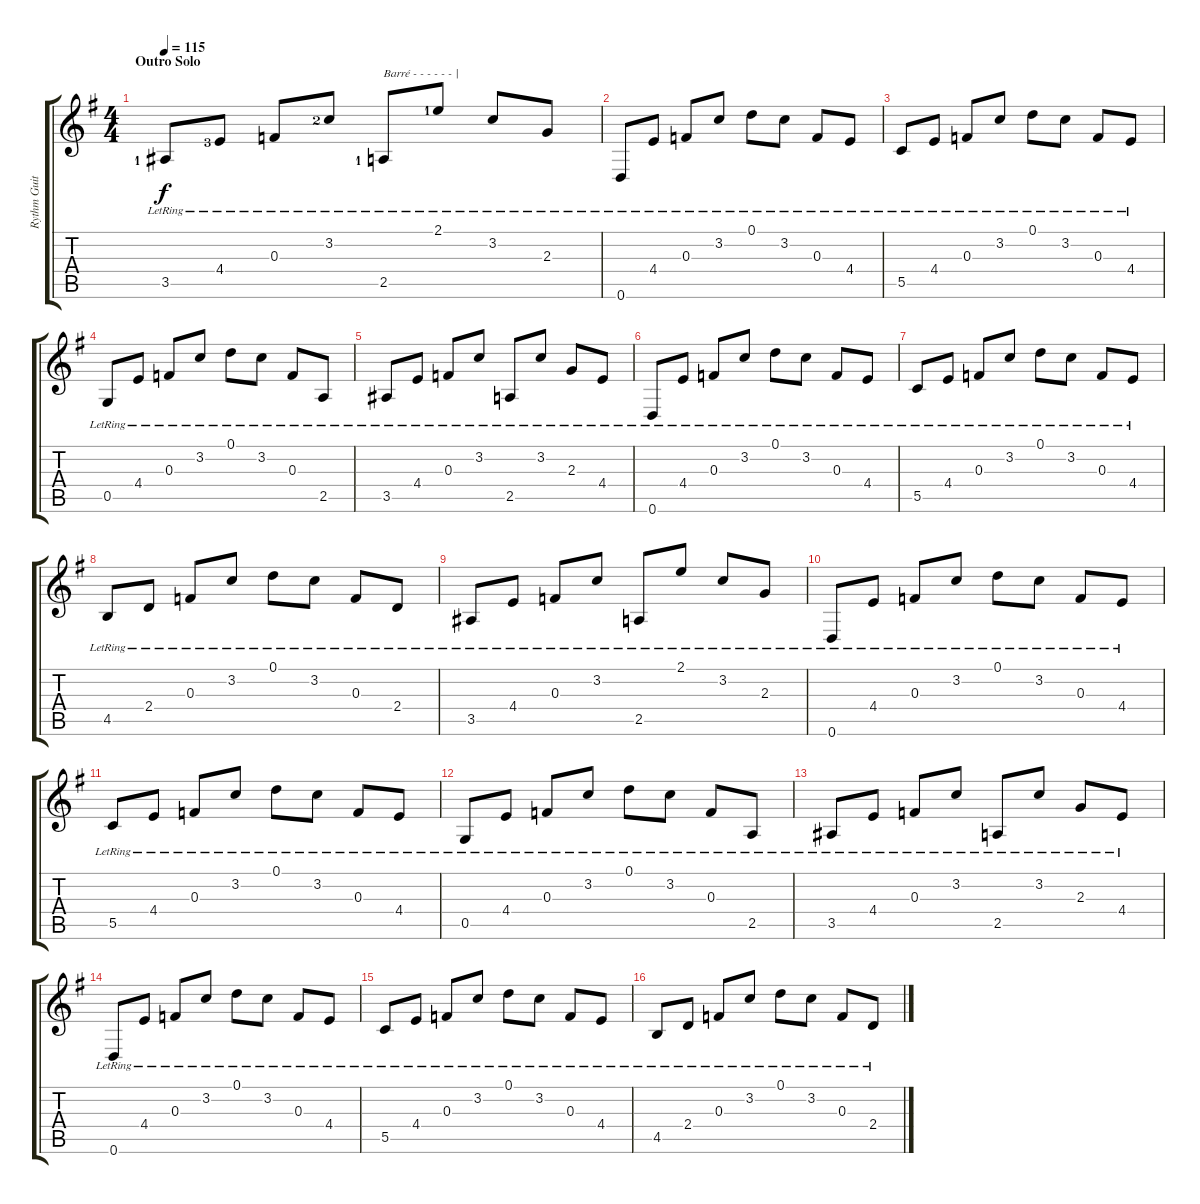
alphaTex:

\track ("Rythm Guitar 1" "Rythm Guit") {instrument distortionguitar}
\staff {score tabs}
\tuning (D4 A3 F3 C3 G2 D2) {hide}
\ts (4 4)
\section ("" "Outro Solo")
\tempo 115
\clef g2
\ks g
3.5{lr lf 2}.8{dy f} 4.4{lr lf 4}.8 0.3{lr}.8 3.2{lr lf 3}.8 2.5{lr lf 2}.8{txt "Barré - - - - - - |"} 2.1{lr lf 2}.8 3.2{lr}.8 2.3{lr}.8 |
0.6{lr}.8 4.4{lr}.8 0.3{lr}.8 3.2{lr}.8 0.1{lr}.8 3.2{lr}.8 0.3{lr}.8 4.4{lr}.8 |
5.5{lr}.8 4.4{lr}.8 0.3{lr}.8 3.2{lr}.8 0.1{lr}.8 3.2{lr}.8 0.3{lr}.8 4.4{lr}.8 |
0.5{lr}.8 4.4{lr}.8 0.3{lr}.8 3.2{lr}.8 0.1{lr}.8 3.2{lr}.8 0.3{lr}.8 2.5{lr}.8 |
3.5{lr}.8 4.4{lr}.8 0.3{lr}.8 3.2{lr}.8 2.5{lr}.8 3.2{lr}.8 2.3{lr}.8 4.4{lr}.8 |
0.6{lr}.8 4.4{lr}.8 0.3{lr}.8 3.2{lr}.8 0.1{lr}.8 3.2{lr}.8 0.3{lr}.8 4.4{lr}.8 |
5.5{lr}.8 4.4{lr}.8 0.3{lr}.8 3.2{lr}.8 0.1{lr}.8 3.2{lr}.8 0.3{lr}.8 4.4{lr}.8 |
4.5{lr}.8 2.4{lr}.8 0.3{lr}.8 3.2{lr}.8 0.1{lr}.8 3.2{lr}.8 0.3{lr}.8 2.4{lr}.8 |
3.5{lr}.8 4.4{lr}.8 0.3{lr}.8 3.2{lr}.8 2.5{lr}.8 2.1{lr}.8 3.2{lr}.8 2.3{lr}.8 |
0.6{lr}.8 4.4{lr}.8 0.3{lr}.8 3.2{lr}.8 0.1{lr}.8 3.2{lr}.8 0.3{lr}.8 4.4{lr}.8 |
5.5{lr}.8 4.4{lr}.8 0.3{lr}.8 3.2{lr}.8 0.1{lr}.8 3.2{lr}.8 0.3{lr}.8 4.4{lr}.8 |
0.5{lr}.8 4.4{lr}.8 0.3{lr}.8 3.2{lr}.8 0.1{lr}.8 3.2{lr}.8 0.3{lr}.8 2.5{lr}.8 |
3.5{lr}.8 4.4{lr}.8 0.3{lr}.8 3.2{lr}.8 2.5{lr}.8 3.2{lr}.8 2.3{lr}.8 4.4{lr}.8 |
0.6{lr}.8 4.4{lr}.8 0.3{lr}.8 3.2{lr}.8 0.1{lr}.8 3.2{lr}.8 0.3{lr}.8 4.4{lr}.8 |
5.5{lr}.8 4.4{lr}.8 0.3{lr}.8 3.2{lr}.8 0.1{lr}.8 3.2{lr}.8 0.3{lr}.8 4.4{lr}.8 |
4.5{lr}.8 2.4{lr}.8 0.3{lr}.8 3.2{lr}.8 0.1{lr}.8 3.2{lr}.8 0.3{lr}.8 2.4{lr}.8
